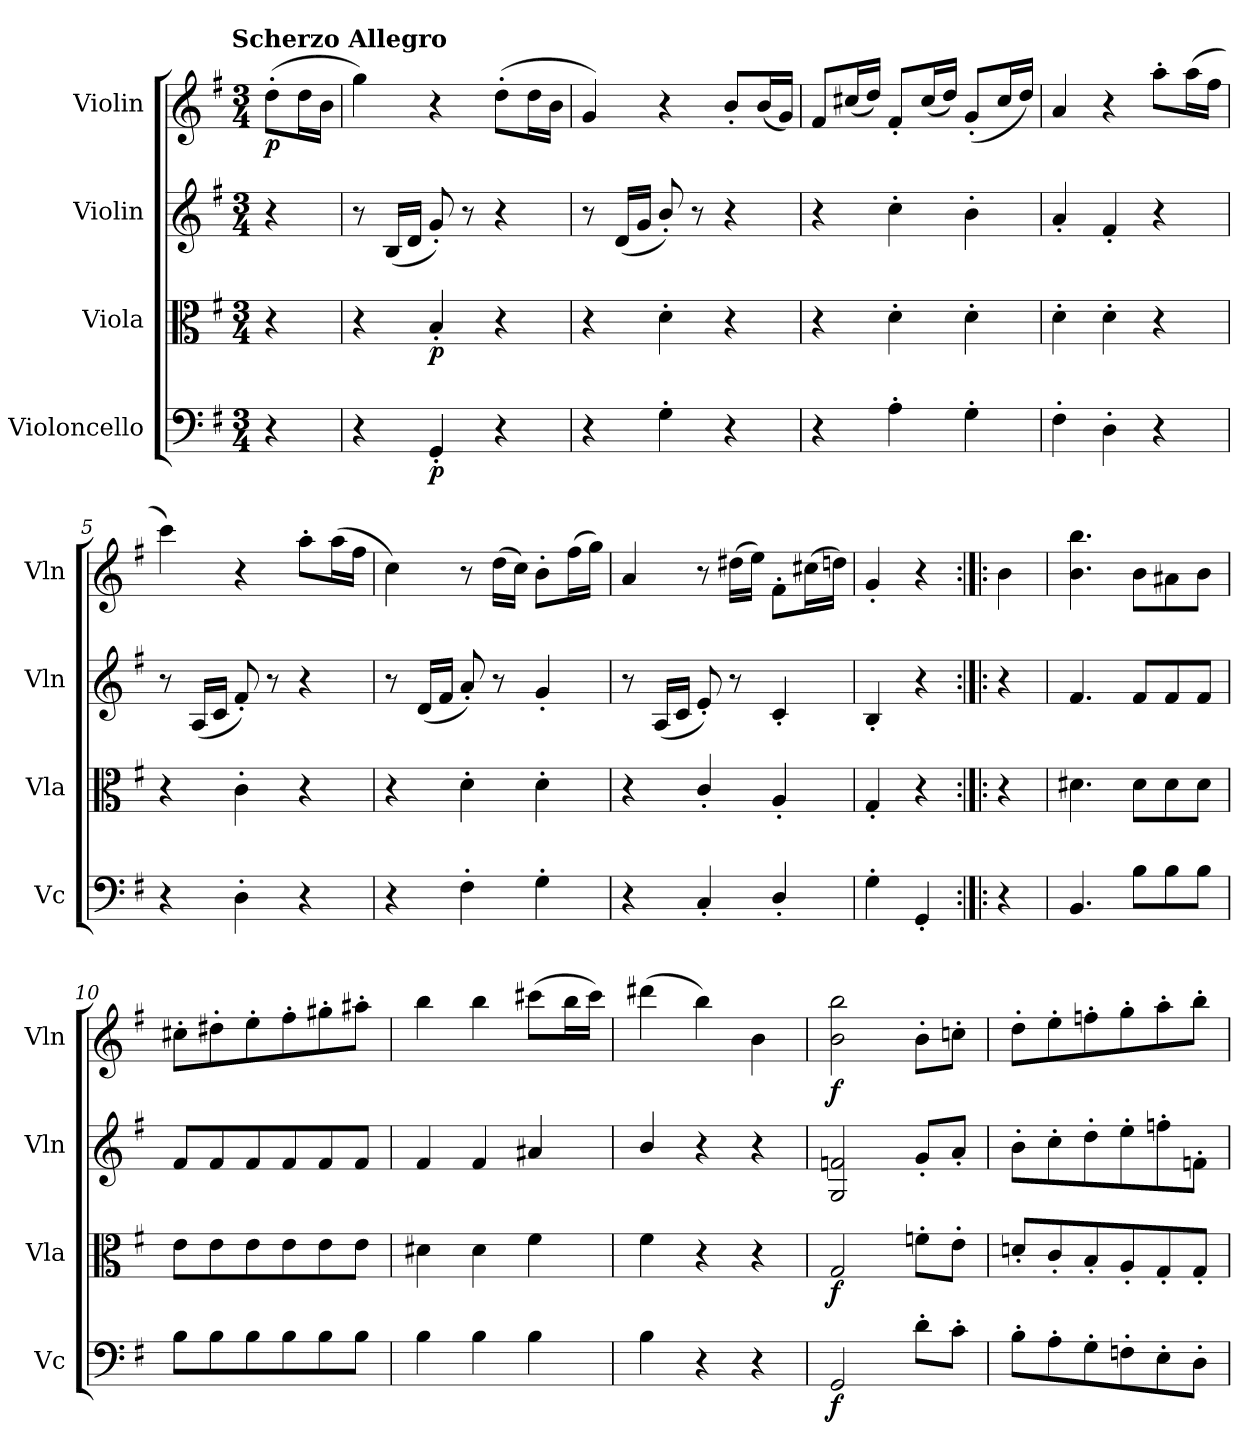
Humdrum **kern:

**kern	**dynam	**kern	**dynam	**kern	**kern	**dynam
*part4	*part4	*part3	*part3	*part2	*part1	*part1
*staff4	*staff4	*staff3	*staff3	*staff2	*staff1	*staff1
*I"Violoncello	*	*I"Viola	*	*I"Violin	*I"Violin	*
*I'Vc	*	*I'Vla	*	*I'Vln	*I'Vln	*
*clefF4	*	*clefC3	*	*clefG2	*clefG2	*
*k[f#]	*	*k[f#]	*	*k[f#]	*k[f#]	*
*G:	*	*G:	*	*G:	*G:	*
!!LO:TX:omd:t=Scherzo Allegro
*M3/4	*	*M3/4	*	*M3/4	*M3/4	*
*MM152	*	*MM152	*	*MM152	*MM152	*
=	=	=	=	=	=	=
4r	.	4r	.	4r	(8dd'\L	p
.	.	.	.	.	16dd\L	.
.	.	.	.	.	16b\JJ	.
=1	=1	=1	=1	=1	=1	=1
4r	.	4r	.	8r	4gg\)	.
.	.	.	.	(16B/LL	.	.
.	.	.	.	16d/JJ	.	.
4GG'/	p	4B'/	p	8g'/)	4r	.
.	.	.	.	8r	.	.
4r	.	4r	.	4r	(8dd'\L	.
.	.	.	.	.	16dd\L	.
.	.	.	.	.	16b\JJ	.
=2	=2	=2	=2	=2	=2	=2
4r	.	4r	.	8r	4g/)	.
.	.	.	.	(16d/LL	.	.
.	.	.	.	16g/JJ	.	.
4G'\	.	4d'\	.	8b'/)	4r	.
.	.	.	.	8r	.	.
4r	.	4r	.	4r	8b'/L	.
.	.	.	.	.	(16b/L	.
.	.	.	.	.	16g/JJ)	.
=3	=3	=3	=3	=3	=3	=3
4r	.	4r	.	4r	8f#/L	.
.	.	.	.	.	(16cc#X/L	.
.	.	.	.	.	16dd/JJ)	.
4A'\	.	4d'\	.	4cc'\	8f#'/L	.
.	.	.	.	.	(16cc#/L	.
.	.	.	.	.	16dd/JJ)	.
4G'\	.	4d'\	.	4b'\	(8g'/L	.
.	.	.	.	.	16cc#/L	.
.	.	.	.	.	16dd/JJ)	.
=4	=4	=4	=4	=4	=4	=4
4F#'\	.	4d'\	.	4a'/	4a/	.
4D'\	.	4d'\	.	4f#'/	4r	.
4r	.	4r	.	4r	8aa'\L	.
.	.	.	.	.	(16aa\L	.
.	.	.	.	.	16ff#\JJ	.
=5	=5	=5	=5	=5	=5	=5
4r	.	4r	.	8r	4ccc\)	.
.	.	.	.	(16A/LL	.	.
.	.	.	.	16c/JJ	.	.
4D'\	.	4c'\	.	8f#'/)	4r	.
.	.	.	.	8r	.	.
4r	.	4r	.	4r	8aa'\L	.
.	.	.	.	.	(16aa\L	.
.	.	.	.	.	16ff#\JJ	.
=6	=6	=6	=6	=6	=6	=6
4r	.	4r	.	8r	4cc\)	.
.	.	.	.	(16d/LL	.	.
.	.	.	.	16f#/JJ	.	.
4F#'\	.	4d'\	.	8a'/)	8r	.
.	.	.	.	8r	(16dd\LL	.
.	.	.	.	.	16cc\JJ)	.
4G'\	.	4d'\	.	4g'/	8b'\L	.
.	.	.	.	.	(16ff#\L	.
.	.	.	.	.	16gg\JJ)	.
=7	=7	=7	=7	=7	=7	=7
4r	.	4r	.	8r	4a/	.
.	.	.	.	(16A/LL	.	.
.	.	.	.	16c/JJ	.	.
4C'/	.	4c'/	.	8e'/)	8r	.
.	.	.	.	8r	(16dd#X\LL	.
.	.	.	.	.	16ee\JJ)	.
4D'/	.	4A'/	.	4c'/	8f#'\L	.
.	.	.	.	.	(16cc#X\L	.
.	.	.	.	.	16ddn\JJ)	.
=8	=8	=8	=8	=8	=8	=8
4G'\	.	4G'/	.	4B'/	4g'/	.
4GG'/	.	4r	.	4r	4r	.
=:|!|:	=:|!|:	=:|!|:	=:|!|:	=:|!|:	=:|!|:	=:|!|:
4r	.	4r	.	4r	4b\	.
=9	=9	=9	=9	=9	=9	=9
4.BB/	.	4.d#X\	.	4.f#/	4.b\ 4.bb\	.
8B\L	.	8d#\L	.	8f#/L	8b\L	.
8B\	.	8d#\	.	8f#/	8a#X\	.
8B\J	.	8d#\J	.	8f#/J	8b\J	.
=10	=10	=10	=10	=10	=10	=10
8B\L	.	8e\L	.	8f#/L	8cc#X'\L	.
8B\	.	8e\	.	8f#/	8dd#X'\	.
8B\	.	8e\	.	8f#/	8ee'\	.
8B\	.	8e\	.	8f#/	8ff#'\	.
8B\	.	8e\	.	8f#/	8gg#X'\	.
8B\J	.	8e\J	.	8f#/J	8aa#X'\J	.
=11	=11	=11	=11	=11	=11	=11
4B\	.	4d#X\	.	4f#/	4bb\	.
4B\	.	4d#\	.	4f#/	4bb\	.
4B\	.	4f#\	.	4a#X/	(8ccc#X\L	.
.	.	.	.	.	16bb\L	.
.	.	.	.	.	16ccc#\JJ)	.
=12	=12	=12	=12	=12	=12	=12
4B\	.	4f#\	.	4b/	(4ddd#X\	.
4r	.	4r	.	4r	4bb\)	.
4r	.	4r	.	4r	4b\	.
=13	=13	=13	=13	=13	=13	=13
2GG/	f	2G/	f	2G/ 2fn/	2b\ 2bb\	f
8d'\L	.	8fn'\L	.	8g'/L	8b'\L	.
8c'\J	.	8e'\J	.	8a'/J	8ccn'\J	.
=14	=14	=14	=14	=14	=14	=14
8B'\L	.	8dn'/L	.	8b'\L	8dd'\L	.
8A'\	.	8c'/	.	8cc'\	8ee'\	.
8G'\	.	8B'/	.	8dd'\	8ffn'\	.
8Fn'\	.	8A'/	.	8ee'\	8gg'\	.
8E'\	.	8G'/	.	8ffn'\	8aa'\	.
8D'\J	.	8G'/J	.	8fn'\J	8bb'\J	.
=	=	=	=	=	=	=
*-	*-	*-	*-	*-	*-	*-
